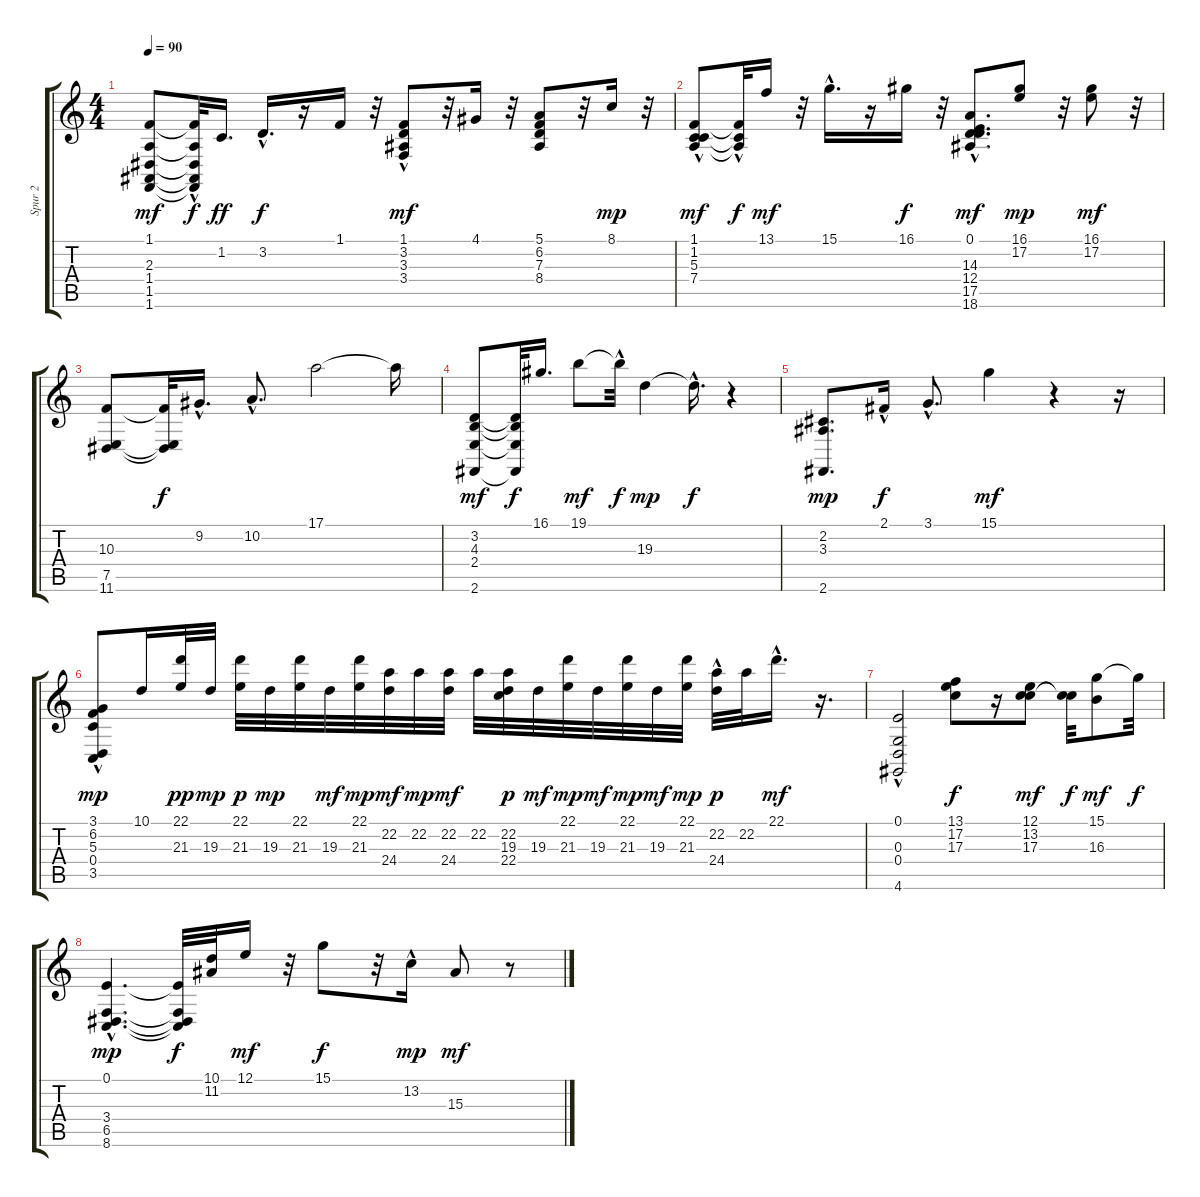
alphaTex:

\track ("Spur 2" "Spur 2") {instrument brightacousticpiano}
\staff {score tabs}
\tuning (E4 B3 G3 D3 A2 E2) {hide}
\ts (4 4)
\tempo 90
\clef g2
\ks c
(1.1 2.3 1.4 1.5 1.6).8{dy mf} (1.1{t} 2.3{t} 1.4{t} 1.5{hac t} 1.6{t}).32{dy f} 1.2.16{d dy ff} 3.2{hac}.16{d dy f} r.16 1.1.16 r.32 (1.1 3.2 3.3 3.4{hac}).8{dy mf} r.32 4.1.16 r.32 (5.1 6.2 7.3 8.4).8 r.32 8.1.16{dy mp} r.32 |
(1.1 1.2 5.3{hac} 7.4).8{dy mf} (1.1{hac t} 1.2{t} 7.4{t}).32{dy f} 13.1.16{dy mf} r.32 15.1{hac}.16{d} r.16 16.1.16{dy f} r.32 (0.1{hac} 14.3{hac} 12.4{hac} 17.5 18.6{hac}).8{d dy mf} (16.1 17.2).8{dy mp} r.32 (16.1 17.2).8{dy mf} r.32 |
(10.3 7.5 11.6).8 (10.3{t} 7.5{t} 11.6{t}).32{dy f} 9.2{hac}.16{d} 10.2{hac}.8{d} 17.1.2 17.1{t}.16 |
(3.2 4.3 2.4 2.6).8{dy mf} (3.2{t} 4.3{t} 2.4{t} 2.6{t}).32{dy f} 16.1.16{d} 19.1.8{dy mf} 19.1{hac t}.32{dy f} 19.3.4{dy mp} 19.3{hac t}.16{d dy f} r.4 |
(2.2 3.3 2.6).8{d dy mp} 2.1{hac}.16{dy f} 3.1{hac}.8{d} 15.1.4{dy mf} r.4 r.16 |
(3.1 6.2{hac} 5.3 0.4{hac} 3.5{hac}).8{dy mp} 10.1.16 (22.1 21.3).32{dy pp} 19.3.32{dy mp} (22.1 21.3).32{dy p} 19.3.32{dy mp} (22.1 21.3).32 19.3.32{dy mf} (22.1 21.3).32{dy mp} (22.2 24.4).32{dy mf} 22.2.32{dy mp} (22.2 24.4).32{dy mf} 22.2.32 (22.2 19.3 22.4).32{dy p} 19.3.32{dy mf} (22.1 21.3).32{dy mp} 19.3.32{dy mf} (22.1 21.3).32{dy mp} 19.3.32{dy mf} (22.1 21.3).32{dy mp} (22.2 24.4{hac}).32{dy p} 22.2.32 22.1{hac}.16{d dy mf} r.16{d} |
(0.1{hac} 0.3{hac} 0.4 4.6{hac}).2 (13.1 17.2 17.3).8{dy f} r.16 (12.1 13.2 17.3).8{dy mf} (13.2{t} 17.3{t}).32{dy f} (15.1 16.3).8{dy mf} 15.1{t}.32{dy f} |
(0.1{hac} 3.4{hac} 6.5{hac} 8.6{hac}).4{d dy mp} (0.1{t} 3.4{t} 6.5{t} 8.6{t}).32{dy f} (10.1 11.2).32 12.1.16{dy mf} r.32 15.1.8{dy f} r.32 13.2{hac}.16{dy mp} 15.3.8{dy mf} r.8
